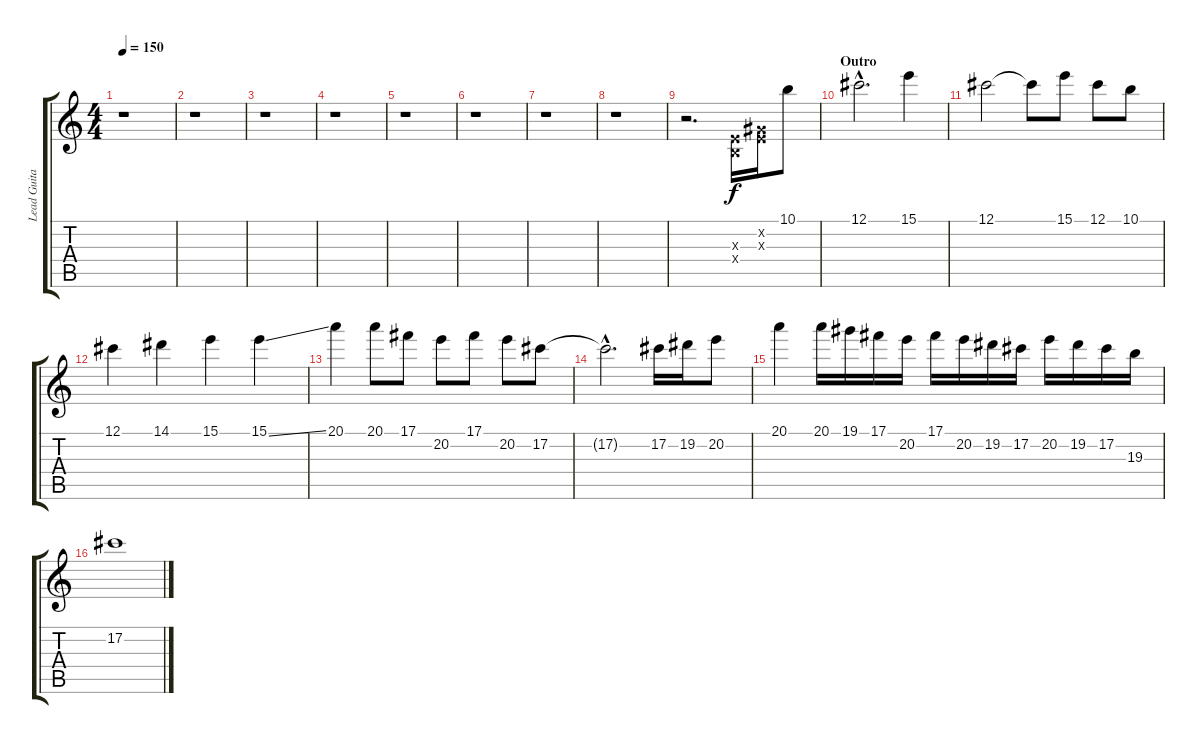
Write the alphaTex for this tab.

\track ("Lead Guitar" "Lead Guita") {instrument distortionguitar}
\staff {score tabs}
\tuning (Db4 Ab3 E3 B2 Gb2 Db2) {hide}
\ts (4 4)
\tempo 150
\clef g2
\ks c
r.1{dy f} |
r.1 |
r.1 |
r.1 |
r.1 |
r.1 |
r.1 |
r.1 |
r.2{d} (0.3{x} 0.4{x}).16 (0.2{x} 0.3{x}).16 10.1.8 |
\section ("" "Outro")
12.1{hac}.2{d} 15.1.4 |
12.1.2 12.1{t}.8 15.1.8 12.1.8 10.1.8 |
12.1.4 14.1.4 15.1.4 15.1{ss}.4 |
20.1.4 20.1.8 17.1.8 20.2.8 17.1.8 20.2.8 17.2.8 |
17.2{hac t}.2{d} 17.2.16 19.2.16 20.2.8 |
20.1.4 20.1.16 19.1.16 17.1.16 20.2.16 17.1.16 20.2.16 19.2.16 17.2.16 20.2.16 19.2.16 17.2.16 19.3.16 |
17.2.1
